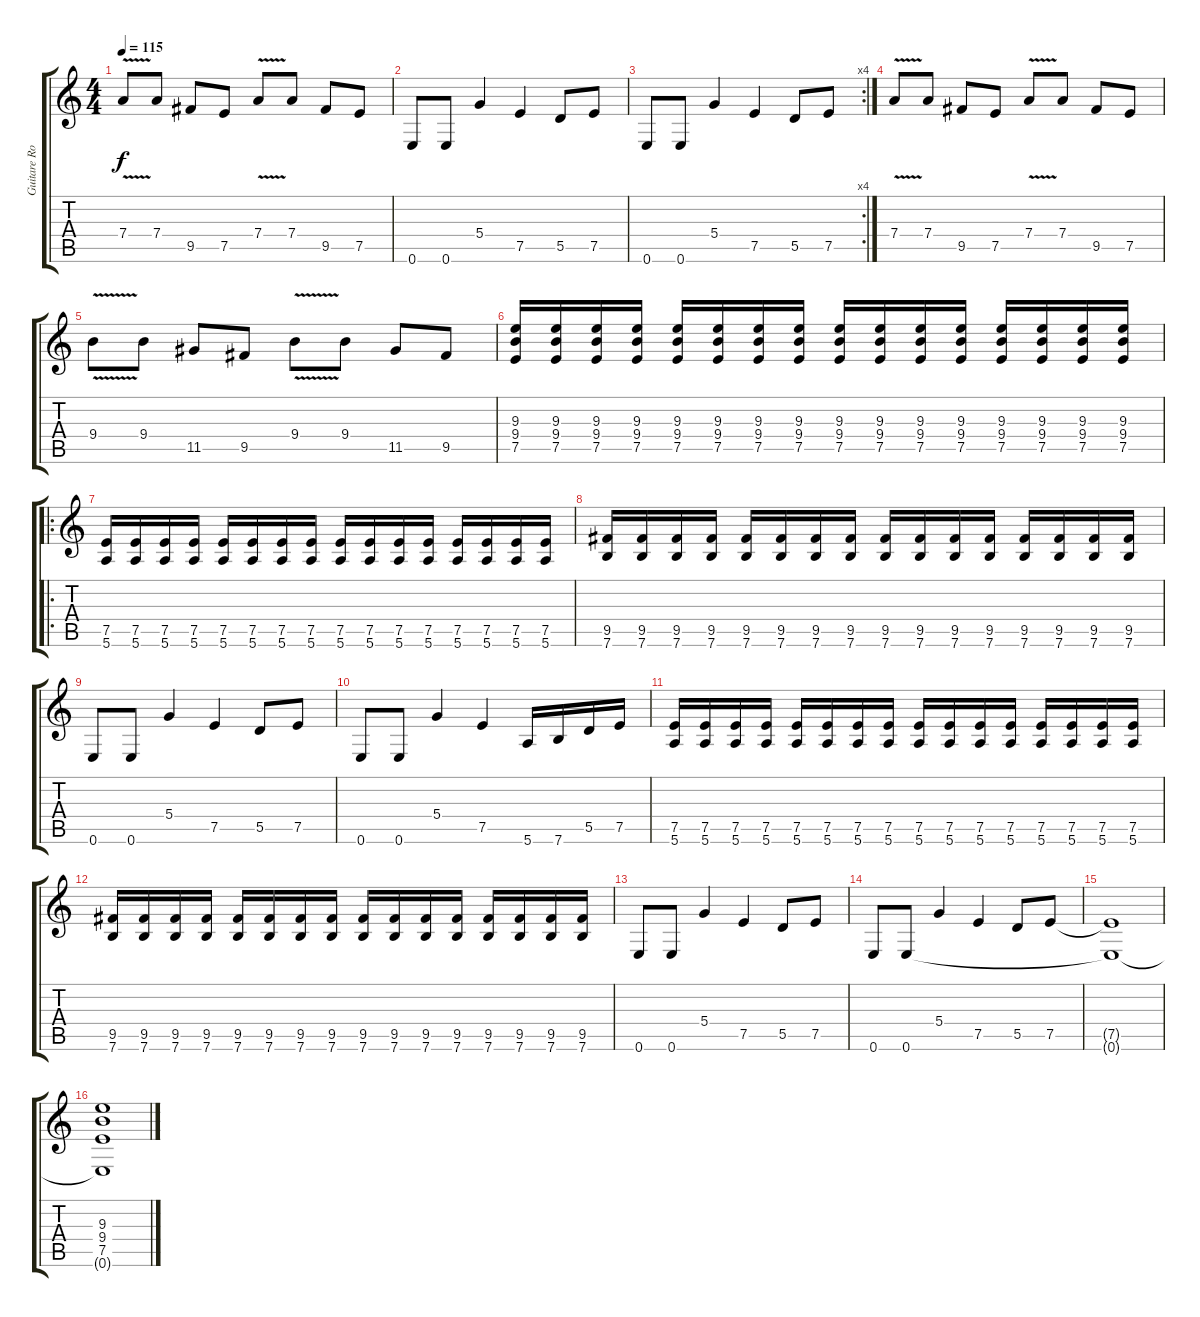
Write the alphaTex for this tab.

\track ("Guitare Robin LeMesurier" "Guitare Ro") {instrument distortionguitar}
\staff {score tabs}
\tuning (E4 B3 G3 D3 A2 E2) {hide}
\ts (4 4)
\tempo 115
\clef g2
\ks c
7.4{v}.8{dy f} 7.4.8 9.5.8 7.5.8 7.4{v}.8 7.4.8 9.5.8 7.5.8 |
0.6.8 0.6.8 5.4.4 7.5.4 5.5.8 7.5.8 |
\rc 4
0.6.8 0.6.8 5.4.4 7.5.4 5.5.8 7.5.8 |
7.4{v}.8 7.4.8 9.5.8 7.5.8 7.4{v}.8 7.4.8 9.5.8 7.5.8 |
9.4{v}.8 9.4.8 11.5.8 9.5.8 9.4{v}.8 9.4.8 11.5.8 9.5.8 |
(9.3 9.4 7.5).16 (9.3 9.4 7.5).16 (9.3 9.4 7.5).16 (9.3 9.4 7.5).16 (9.3 9.4 7.5).16 (9.3 9.4 7.5).16 (9.3 9.4 7.5).16 (9.3 9.4 7.5).16 (9.3 9.4 7.5).16 (9.3 9.4 7.5).16 (9.3 9.4 7.5).16 (9.3 9.4 7.5).16 (9.3 9.4 7.5).16 (9.3 9.4 7.5).16 (9.3 9.4 7.5).16 (9.3 9.4 7.5).16 |
\ro
(7.5 5.6).16 (7.5 5.6).16 (7.5 5.6).16 (7.5 5.6).16 (7.5 5.6).16 (7.5 5.6).16 (7.5 5.6).16 (7.5 5.6).16 (7.5 5.6).16 (7.5 5.6).16 (7.5 5.6).16 (7.5 5.6).16 (7.5 5.6).16 (7.5 5.6).16 (7.5 5.6).16 (7.5 5.6).16 |
(9.5 7.6).16 (9.5 7.6).16 (9.5 7.6).16 (9.5 7.6).16 (9.5 7.6).16 (9.5 7.6).16 (9.5 7.6).16 (9.5 7.6).16 (9.5 7.6).16 (9.5 7.6).16 (9.5 7.6).16 (9.5 7.6).16 (9.5 7.6).16 (9.5 7.6).16 (9.5 7.6).16 (9.5 7.6).16 |
0.6.8 0.6.8 5.4.4 7.5.4 5.5.8 7.5.8 |
0.6.8 0.6.8 5.4.4 7.5.4 5.6.16 7.6.16 5.5.16 7.5.16 |
(7.5 5.6).16 (7.5 5.6).16 (7.5 5.6).16 (7.5 5.6).16 (7.5 5.6).16 (7.5 5.6).16 (7.5 5.6).16 (7.5 5.6).16 (7.5 5.6).16 (7.5 5.6).16 (7.5 5.6).16 (7.5 5.6).16 (7.5 5.6).16 (7.5 5.6).16 (7.5 5.6).16 (7.5 5.6).16 |
(9.5 7.6).16 (9.5 7.6).16 (9.5 7.6).16 (9.5 7.6).16 (9.5 7.6).16 (9.5 7.6).16 (9.5 7.6).16 (9.5 7.6).16 (9.5 7.6).16 (9.5 7.6).16 (9.5 7.6).16 (9.5 7.6).16 (9.5 7.6).16 (9.5 7.6).16 (9.5 7.6).16 (9.5 7.6).16 |
0.6.8 0.6.8 5.4.4 7.5.4 5.5.8 7.5.8 |
0.6.8 0.6.8 5.4.4 7.5.4 5.5.8 7.5.8 |
(7.5{t} 0.6{t}).1 |
(9.3 9.4 7.5 0.6{t}).1
